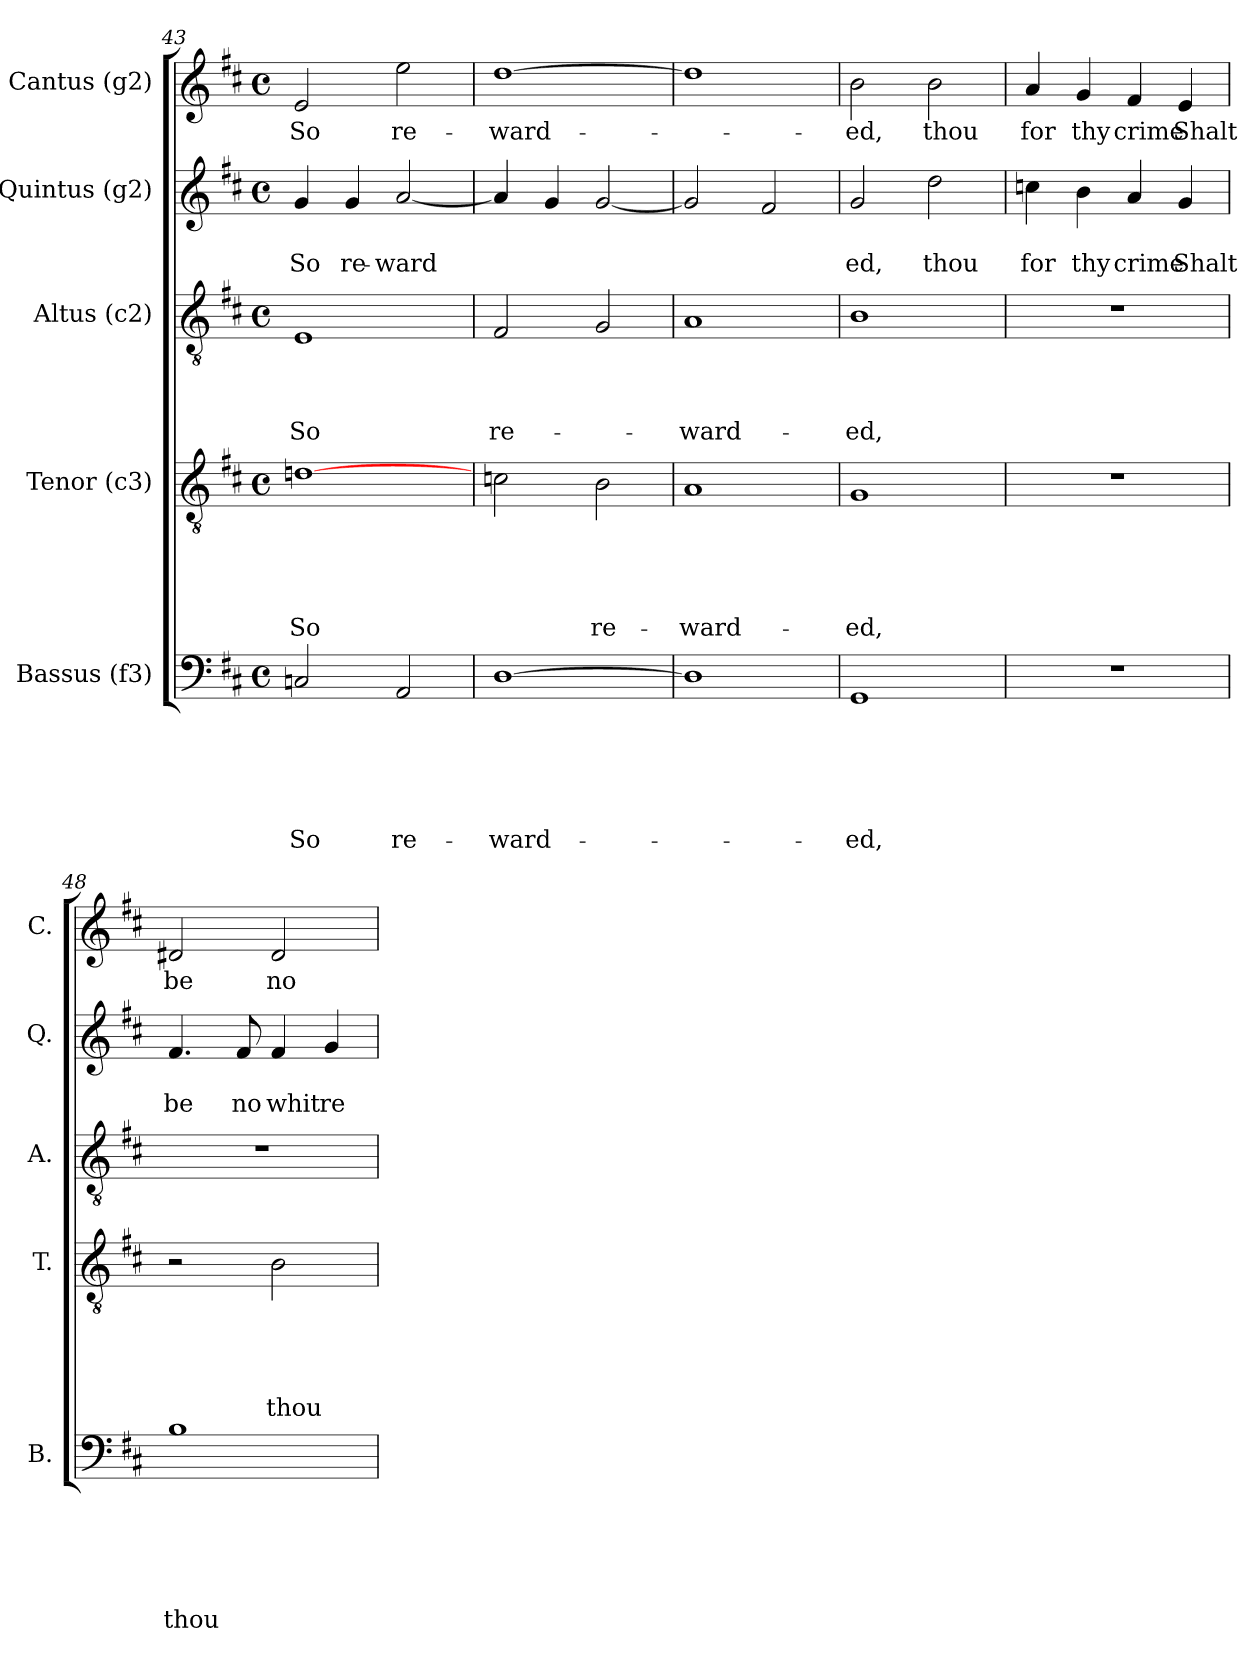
**kern	**text	**text	**text	**text	**text	**text	**kern	**text	**text	**text	**text	**text	**kern	**text	**text	**text	**text	**kern	**text	**text	**kern	**text
*part5	*part5	*part5	*part5	*part5	*part5	*part5	*part4	*part4	*part4	*part4	*part4	*part4	*part3	*part3	*part3	*part3	*part3	*part2	*part2	*part2	*part1	*part1
*staff5	*staff5	*staff5	*staff5	*staff5	*staff5	*staff5	*staff4	*staff4	*staff4	*staff4	*staff4	*staff4	*staff3	*staff3	*staff3	*staff3	*staff3	*staff2	*staff2	*staff2	*staff1	*staff1
*I"Bassus (f3)	*	*	*	*	*	*	*I"Tenor (c3)	*	*	*	*	*	*I"Altus (c2)	*	*	*	*	*I"Quintus (g2)	*	*	*I"Cantus (g2)	*
*I'B.	*	*	*	*	*	*	*I'T.	*	*	*	*	*	*I'A.	*	*	*	*	*I'Q.	*	*	*I'C.	*
*clefF4	*	*	*	*	*	*	*clefGv2	*	*	*	*	*	*clefGv2	*	*	*	*	*clefG2	*	*	*clefG2	*
*k[f#c#]	*	*	*	*	*	*	*k[f#c#]	*	*	*	*	*	*k[f#c#]	*	*	*	*	*k[f#c#]	*	*	*k[f#c#]	*
*D:	*	*	*	*	*	*	*D:	*	*	*	*	*	*D:	*	*	*	*	*D:	*	*	*D:	*
*M4/4	*	*	*	*	*	*	*M4/4	*	*	*	*	*	*M4/4	*	*	*	*	*M4/4	*	*	*M4/4	*
*met(c)	*	*	*	*	*	*	*met(c)	*	*	*	*	*	*met(c)	*	*	*	*	*met(c)	*	*	*met(c)	*
=43	=43	=43	=43	=43	=43	=43	=43	=43	=43	=43	=43	=43	=43	=43	=43	=43	=43	=43	=43	=43	=43	=43
!	!	!	!	!	!	!LO:LY:b	!	!	!	!	!	!LO:LY:b	!	!	!	!	!LO:LY:b	!	!	!LO:LY:b	!	!LO:LY:b
2Cn/	.	.	.	.	.	So	[<1dn	.	.	.	.	So	1E	.	.	.	So	4g/	.	So	2e/	So
!	!	!	!	!	!	!	!	!	!	!	!	!	!	!	!	!	!	!	!	!LO:LY:b	!	!
.	.	.	.	.	.	.	.	.	.	.	.	.	.	.	.	.	.	4g/	.	re-	.	.
!	!	!	!	!	!	!LO:LY:b	!	!	!	!	!	!	!	!	!	!	!	!	!	!LO:LY:b	!	!LO:LY:b
2AA/	.	.	.	.	.	re-	.	.	.	.	.	.	.	.	.	.	.	[<2a/	.	-ward	2ee\	re-
!!LO:LB:g=z
=44	=44	=44	=44	=44	=44	=44	=44	=44	=44	=44	=44	=44	=44	=44	=44	=44	=44	=44	=44	=44	=44	=44
!	!	!	!	!	!	!LO:LY:b	!	!	!	!	!	!	!	!	!	!	!LO:LY:b	!	!	!	!	!LO:LY:b
[>1D	.	.	.	.	.	-ward-	2c\	.	.	.	.	.	2F#/	.	.	.	re-	4a/]	.	.	[>1dd	-ward-
.	.	.	.	.	.	.	.	.	.	.	.	.	.	.	.	.	.	4g/	.	.	.	.
!	!	!	!	!	!	!	!	!	!	!	!	!LO:LY:b	!	!	!	!	!	!	!	!	!	!
.	.	.	.	.	.	.	2B\	.	.	.	.	re-	2G/	.	.	.	.	[<2g/	.	.	.	.
=45	=45	=45	=45	=45	=45	=45	=45	=45	=45	=45	=45	=45	=45	=45	=45	=45	=45	=45	=45	=45	=45	=45
!	!	!	!	!	!	!	!	!	!	!	!	!LO:LY:b	!	!	!	!	!LO:LY:b	!	!	!	!	!
1D]	.	.	.	.	.	.	1A	.	.	.	.	-ward-	1A	.	.	.	-ward-	2g/]	.	.	1dd]	.
.	.	.	.	.	.	.	.	.	.	.	.	.	.	.	.	.	.	2f#/	.	.	.	.
=46	=46	=46	=46	=46	=46	=46	=46	=46	=46	=46	=46	=46	=46	=46	=46	=46	=46	=46	=46	=46	=46	=46
!	!	!	!	!	!	!LO:LY:b	!	!	!	!	!	!LO:LY:b	!	!	!	!	!LO:LY:b	!	!	!LO:LY:b	!	!LO:LY:b
1GG	.	.	.	.	.	-ed,	1G	.	.	.	.	-ed,	1B	.	.	.	-ed,	2g/	.	ed,	2b\	-ed,
!	!	!	!	!	!	!	!	!	!	!	!	!	!	!	!	!	!	!	!	!LO:LY:b	!	!LO:LY:b
.	.	.	.	.	.	.	.	.	.	.	.	.	.	.	.	.	.	2dd\	.	thou	2b\	thou
=47	=47	=47	=47	=47	=47	=47	=47	=47	=47	=47	=47	=47	=47	=47	=47	=47	=47	=47	=47	=47	=47	=47
!	!	!	!	!	!	!	!	!	!	!	!	!	!	!	!	!	!	!	!	!LO:LY:b	!	!LO:LY:b
1r	.	.	.	.	.	.	1r	.	.	.	.	.	1r	.	.	.	.	4ccn\	.	for	4a/	for
!	!	!	!	!	!	!	!	!	!	!	!	!	!	!	!	!	!	!	!	!LO:LY:b	!	!LO:LY:b
.	.	.	.	.	.	.	.	.	.	.	.	.	.	.	.	.	.	4b\	.	thy	4g/	thy
!	!	!	!	!	!	!	!	!	!	!	!	!	!	!	!	!	!	!	!	!LO:LY:b	!	!LO:LY:b
.	.	.	.	.	.	.	.	.	.	.	.	.	.	.	.	.	.	4a/	.	crime	4f#/	crime
!	!	!	!	!	!	!	!	!	!	!	!	!	!	!	!	!	!	!	!	!LO:LY:b	!	!LO:LY:b
.	.	.	.	.	.	.	.	.	.	.	.	.	.	.	.	.	.	4g/	.	Shalt	4e/	Shalt
=48	=48	=48	=48	=48	=48	=48	=48	=48	=48	=48	=48	=48	=48	=48	=48	=48	=48	=48	=48	=48	=48	=48
!	!	!	!	!	!	!LO:LY:b	!	!	!	!	!	!	!	!	!	!	!	!	!	!LO:LY:b	!	!LO:LY:b
1B	.	.	.	.	.	thou	2r	.	.	.	.	.	1r	.	.	.	.	4.f#/	.	be	2d#X/	be
!	!	!	!	!	!	!	!	!	!	!	!	!	!	!	!	!	!	!	!	!LO:LY:b	!	!
.	.	.	.	.	.	.	.	.	.	.	.	.	.	.	.	.	.	8f#/	.	no	.	.
!	!	!	!	!	!	!	!	!	!	!	!	!LO:LY:b	!	!	!	!	!	!	!	!LO:LY:b	!	!LO:LY:b
.	.	.	.	.	.	.	2B\	.	.	.	.	thou	.	.	.	.	.	4f#/	.	whit	2d#/	no
!	!	!	!	!	!	!	!	!	!	!	!	!	!	!	!	!	!	!	!	!LO:LY:b	!	!
.	.	.	.	.	.	.	.	.	.	.	.	.	.	.	.	.	.	4g/	.	re-	.	.
=	=	=	=	=	=	=	=	=	=	=	=	=	=	=	=	=	=	=	=	=	=	=
*-	*-	*-	*-	*-	*-	*-	*-	*-	*-	*-	*-	*-	*-	*-	*-	*-	*-	*-	*-	*-	*-	*-
